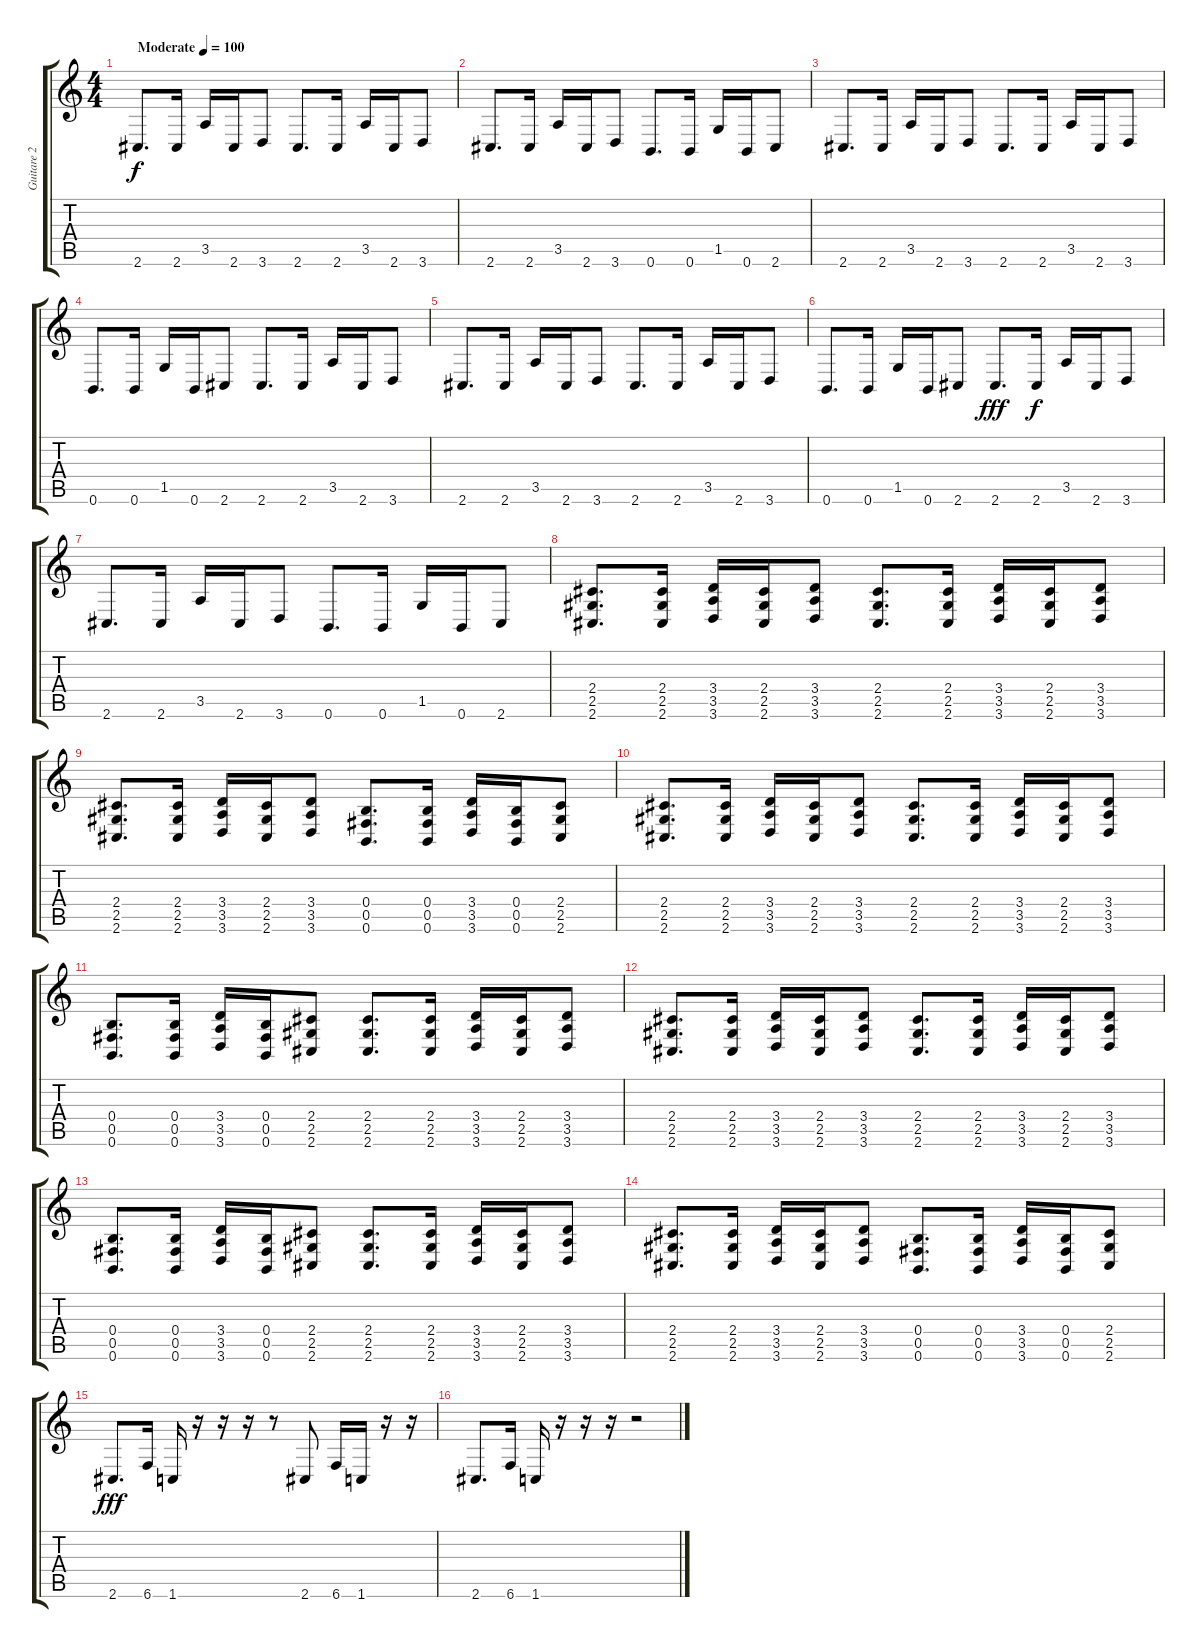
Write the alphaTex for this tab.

\track ("Guitare 2" "Guitare 2") {instrument distortionguitar}
\staff {score tabs}
\tuning (Db4 Ab3 E3 B2 Gb2 B1) {hide}
\ts (4 4)
\tempo (100 "Moderate")
\clef g2
\ks c
2.6.8{d dy f instrument distortionguitar} 2.6.16 3.5.16 2.6.16 3.6.8 2.6.8{d} 2.6.16 3.5.16 2.6.16 3.6.8 |
2.6.8{d} 2.6.16 3.5.16 2.6.16 3.6.8 0.6.8{d} 0.6.16 1.5.16 0.6.16 2.6.8 |
2.6.8{d} 2.6.16 3.5.16 2.6.16 3.6.8 2.6.8{d} 2.6.16 3.5.16 2.6.16 3.6.8 |
0.6.8{d} 0.6.16 1.5.16 0.6.16 2.6.8 2.6.8{d} 2.6.16 3.5.16 2.6.16 3.6.8 |
2.6.8{d} 2.6.16 3.5.16 2.6.16 3.6.8 2.6.8{d} 2.6.16 3.5.16 2.6.16 3.6.8 |
0.6.8{d} 0.6.16 1.5.16 0.6.16 2.6.8 2.6.8{d dy fff} 2.6.16{dy f} 3.5.16 2.6.16 3.6.8 |
2.6.8{d} 2.6.16 3.5.16 2.6.16 3.6.8 0.6.8{d} 0.6.16 1.5.16 0.6.16 2.6.8 |
(2.4 2.5 2.6).8{d} (2.4 2.5 2.6).16 (3.4 3.5 3.6).16 (2.4 2.5 2.6).16 (3.4 3.5 3.6).8 (2.4 2.5 2.6).8{d} (2.4 2.5 2.6).16 (3.4 3.5 3.6).16 (2.4 2.5 2.6).16 (3.4 3.5 3.6).8 |
(2.4 2.5 2.6).8{d} (2.4 2.5 2.6).16 (3.4 3.5 3.6).16 (2.4 2.5 2.6).16 (3.4 3.5 3.6).8 (0.4 0.5 0.6).8{d} (0.4 0.5 0.6).16 (3.4 3.5 3.6).16 (0.4 0.5 0.6).16 (2.4 2.5 2.6).8 |
(2.4 2.5 2.6).8{d} (2.4 2.5 2.6).16 (3.4 3.5 3.6).16 (2.4 2.5 2.6).16 (3.4 3.5 3.6).8 (2.4 2.5 2.6).8{d} (2.4 2.5 2.6).16 (3.4 3.5 3.6).16 (2.4 2.5 2.6).16 (3.4 3.5 3.6).8 |
(0.4 0.5 0.6).8{d} (0.4 0.5 0.6).16 (3.4 3.5 3.6).16 (0.4 0.5 0.6).16 (2.4 2.5 2.6).8 (2.4 2.5 2.6).8{d} (2.4 2.5 2.6).16 (3.4 3.5 3.6).16 (2.4 2.5 2.6).16 (3.4 3.5 3.6).8 |
(2.4 2.5 2.6).8{d} (2.4 2.5 2.6).16 (3.4 3.5 3.6).16 (2.4 2.5 2.6).16 (3.4 3.5 3.6).8 (2.4 2.5 2.6).8{d} (2.4 2.5 2.6).16 (3.4 3.5 3.6).16 (2.4 2.5 2.6).16 (3.4 3.5 3.6).8 |
(0.4 0.5 0.6).8{d} (0.4 0.5 0.6).16 (3.4 3.5 3.6).16 (0.4 0.5 0.6).16 (2.4 2.5 2.6).8 (2.4 2.5 2.6).8{d} (2.4 2.5 2.6).16 (3.4 3.5 3.6).16 (2.4 2.5 2.6).16 (3.4 3.5 3.6).8 |
(2.4 2.5 2.6).8{d} (2.4 2.5 2.6).16 (3.4 3.5 3.6).16 (2.4 2.5 2.6).16 (3.4 3.5 3.6).8 (0.4 0.5 0.6).8{d} (0.4 0.5 0.6).16 (3.4 3.5 3.6).16 (0.4 0.5 0.6).16 (2.4 2.5 2.6).8 |
2.6.8{d dy fff} 6.6.16 1.6.16 r.16 r.16 r.16 r.8 2.6.8 6.6.16 1.6.16 r.16 r.16 |
2.6.8{d} 6.6.16 1.6.16 r.16 r.16 r.16 r.2
